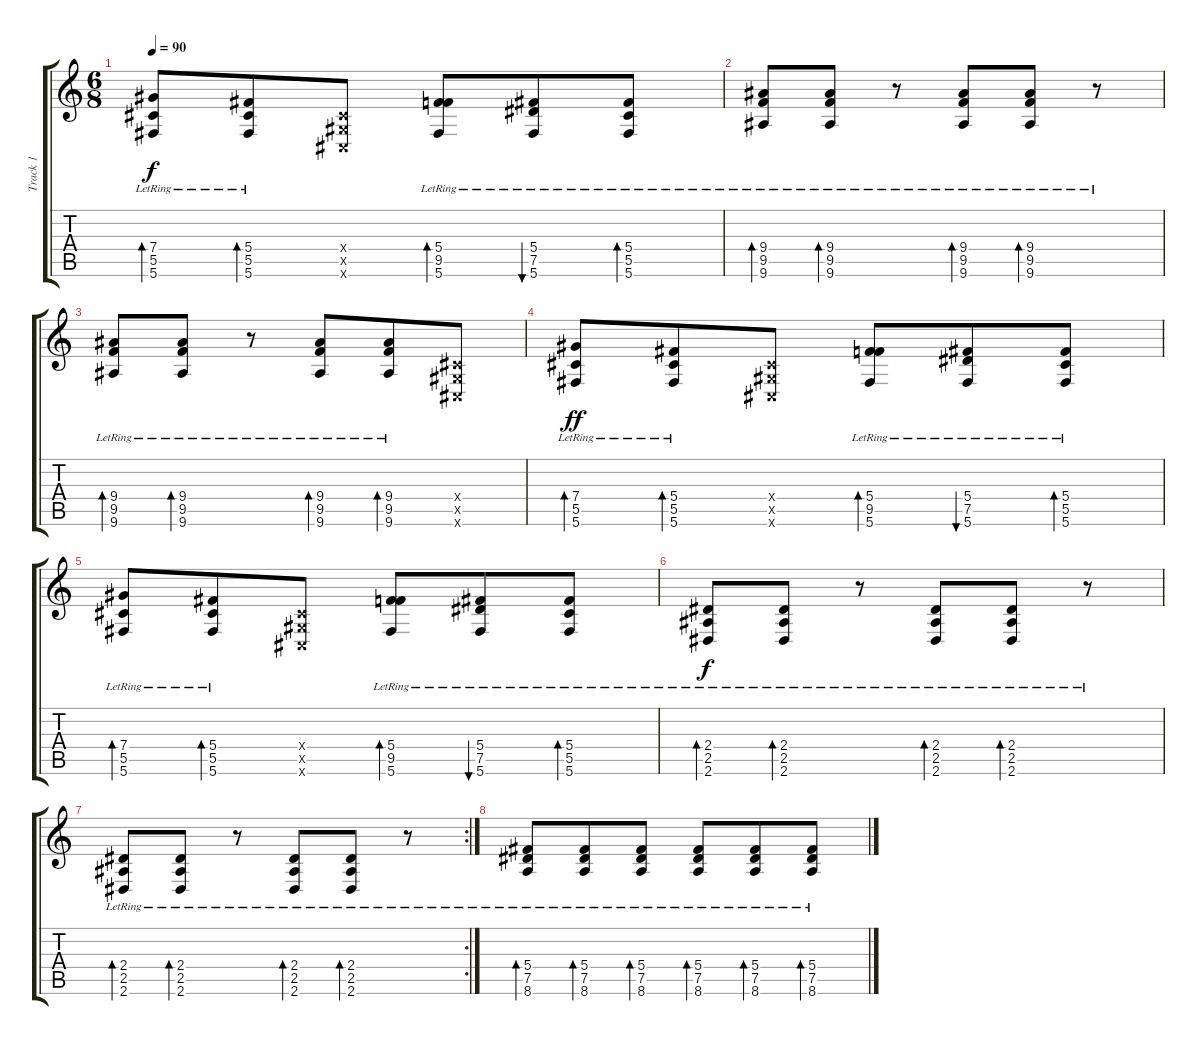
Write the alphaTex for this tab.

\track ("Track 1" "Track 1") {instrument acousticguitarsteel}
\staff {score tabs}
\tuning (Eb4 Bb3 Gb3 Db3 Ab2 Db2) {hide}
\ts (6 8)
\tempo 90
\clef g2
\ks c
(7.4{lr} 5.5{lr} 5.6{lr}).8{bd 60 dy f} (5.4{lr} 5.5{lr} 5.6{lr}).8{bd 60} (0.4{x} 0.5{x} 0.6{x}).8 (5.4{lr} 9.5{lr} 5.6{lr}).8{bd 60} (5.4{lr} 7.5{lr} 5.6{lr}).8{bu 60} (5.4{lr} 5.5{lr} 5.6{lr}).8{bd 60} |
(9.4{lr} 9.5{lr} 9.6{lr}).8{bd 60} (9.4{lr} 9.5{lr} 9.6{lr}).8{bd 60} r.8 (9.4{lr} 9.5{lr} 9.6{lr}).8{bd 60} (9.4{lr} 9.5{lr} 9.6{lr}).8{bd 60} r.8 |
(9.4{lr} 9.5{lr} 9.6{lr}).8{bd 60} (9.4{lr} 9.5{lr} 9.6{lr}).8{bd 60} r.8 (9.4{lr} 9.5{lr} 9.6{lr}).8{bd 60} (9.4{lr} 9.5{lr} 9.6{lr}).8{bd 60} (0.4{x} 0.5{x} 0.6{x}).8 |
(7.4{lr} 5.5{lr} 5.6{lr}).8{bd 60 dy ff} (5.4{lr} 5.5{lr} 5.6{lr}).8{bd 60} (0.4{x} 0.5{x} 0.6{x}).8 (5.4{lr} 9.5{lr} 5.6{lr}).8{bd 60} (5.4{lr} 7.5{lr} 5.6{lr}).8{bu 60} (5.4{lr} 5.5{lr} 5.6{lr}).8{bd 60} |
(7.4{lr} 5.5{lr} 5.6{lr}).8{bd 60} (5.4{lr} 5.5{lr} 5.6{lr}).8{bd 60} (0.4{x} 0.5{x} 0.6{x}).8 (5.4{lr} 9.5{lr} 5.6{lr}).8{bd 60} (5.4{lr} 7.5{lr} 5.6{lr}).8{bu 60} (5.4{lr} 5.5{lr} 5.6{lr}).8{bd 60} |
(2.4{lr} 2.5{lr} 2.6{lr}).8{bd 60 dy f} (2.4{lr} 2.5{lr} 2.6{lr}).8{bd 60} r.8 (2.4{lr} 2.5{lr} 2.6{lr}).8{bd 60} (2.4{lr} 2.5{lr} 2.6{lr}).8{bd 60} r.8 |
\rc 2
(2.4{lr} 2.5{lr} 2.6{lr}).8{bd 60} (2.4{lr} 2.5{lr} 2.6{lr}).8{bd 60} r.8 (2.4{lr} 2.5{lr} 2.6{lr}).8{bd 60} (2.4{lr} 2.5{lr} 2.6{lr}).8{bd 60} r.8 |
(5.4{lr} 7.5{lr} 8.6{lr}).8{bd 60} (5.4{lr} 7.5{lr} 8.6{lr}).8{bd 60} (5.4{lr} 7.5{lr} 8.6{lr}).8{bd 60} (5.4{lr} 7.5{lr} 8.6{lr}).8{bd 60} (5.4{lr} 7.5{lr} 8.6{lr}).8{bd 60} (5.4{lr} 7.5{lr} 8.6{lr}).8{bd 60}
